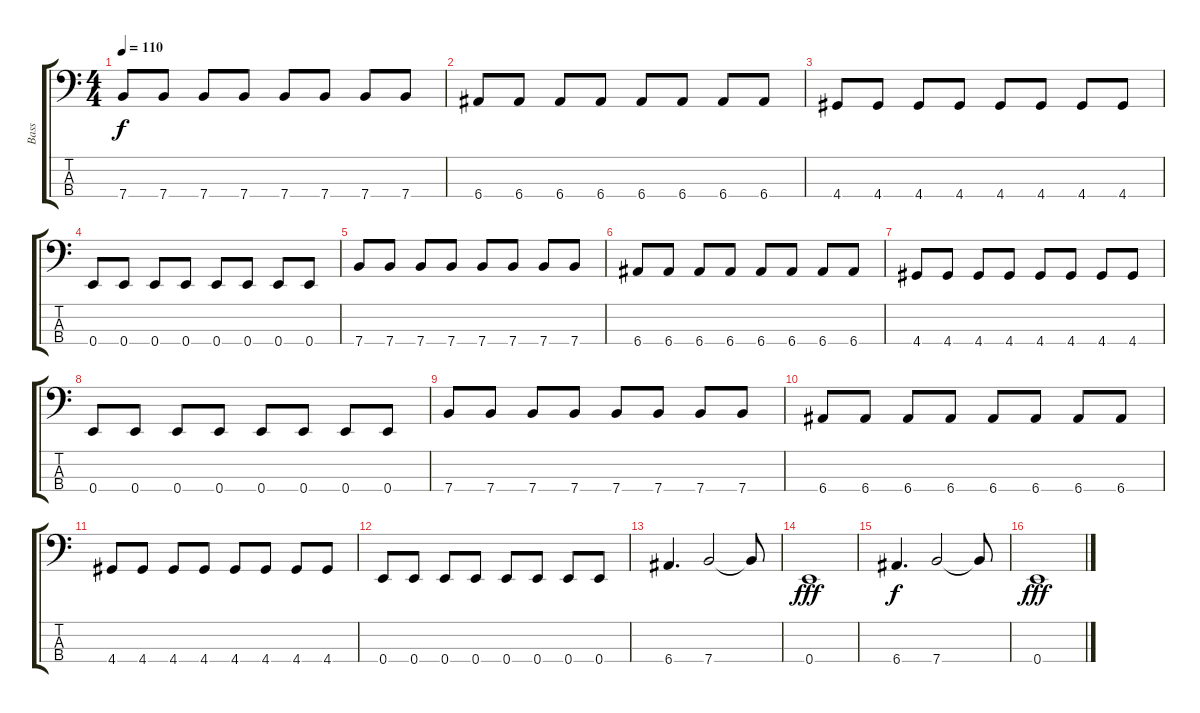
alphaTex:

\track ("Bass" "Bass") {instrument electricbassfinger}
\staff {score tabs}
\tuning (G2 D2 A1 E1) {hide}
\ts (4 4)
\tempo 110
\clef f4
\ks c
7.4.8{dy f} 7.4.8 7.4.8 7.4.8 7.4.8 7.4.8 7.4.8 7.4.8 |
6.4.8 6.4.8 6.4.8 6.4.8 6.4.8 6.4.8 6.4.8 6.4.8 |
4.4.8 4.4.8 4.4.8 4.4.8 4.4.8 4.4.8 4.4.8 4.4.8 |
0.4.8 0.4.8 0.4.8 0.4.8 0.4.8 0.4.8 0.4.8 0.4.8 |
7.4.8 7.4.8 7.4.8 7.4.8 7.4.8 7.4.8 7.4.8 7.4.8 |
6.4.8 6.4.8 6.4.8 6.4.8 6.4.8 6.4.8 6.4.8 6.4.8 |
4.4.8 4.4.8 4.4.8 4.4.8 4.4.8 4.4.8 4.4.8 4.4.8 |
0.4.8 0.4.8 0.4.8 0.4.8 0.4.8 0.4.8 0.4.8 0.4.8 |
7.4.8 7.4.8 7.4.8 7.4.8 7.4.8 7.4.8 7.4.8 7.4.8 |
6.4.8 6.4.8 6.4.8 6.4.8 6.4.8 6.4.8 6.4.8 6.4.8 |
4.4.8 4.4.8 4.4.8 4.4.8 4.4.8 4.4.8 4.4.8 4.4.8 |
0.4.8 0.4.8 0.4.8 0.4.8 0.4.8 0.4.8 0.4.8 0.4.8 |
6.4.4{d} 7.4.2 7.4{t}.8 |
0.4.1{dy fff} |
6.4.4{d dy f} 7.4.2 7.4{t}.8 |
0.4.1{dy fff}
